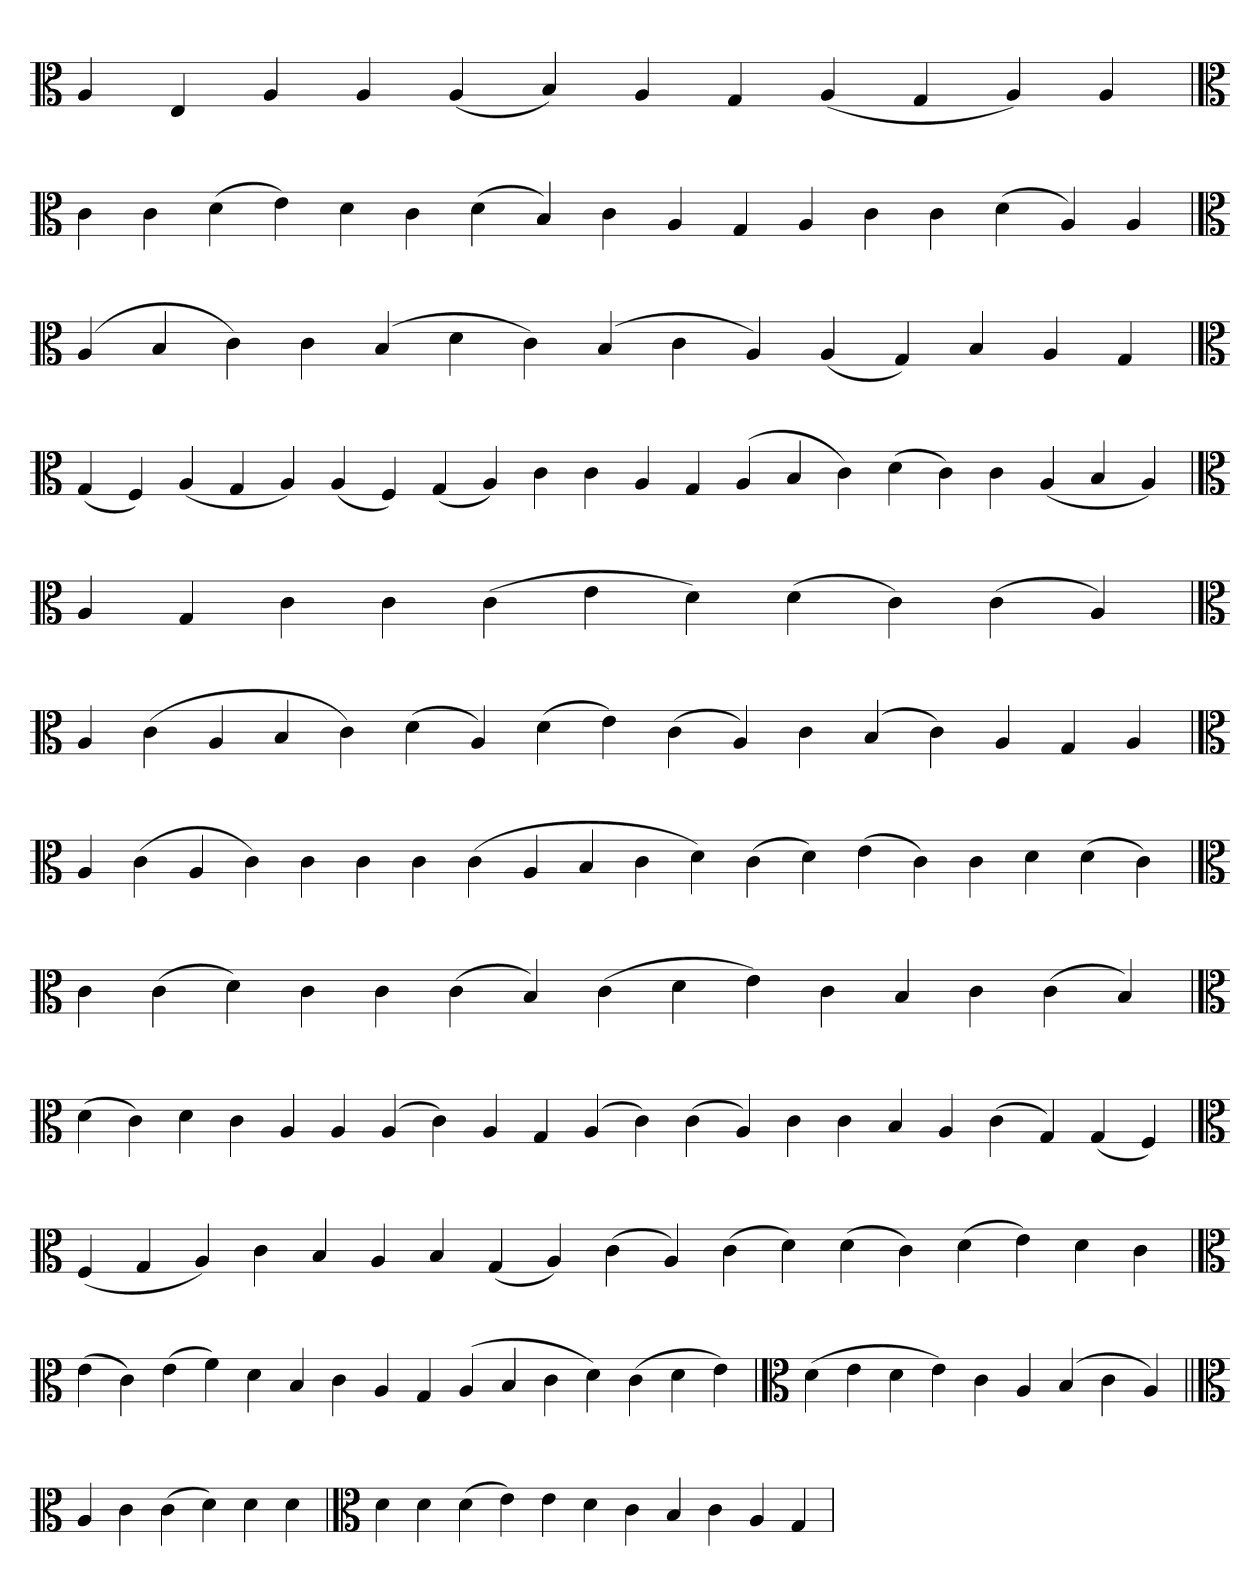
**kern
*part1
*staff1
*clefC3
=
4A
4E
4A
4A
(4A
4B)
4A
4G
(4A
4G
4A)
4A
=`
*clefC3
4c
4c
(4d
4e)
4d
4c
(4d
4B)
4c
4A
4G
4A
4c
4c
(4d
4A)
4A
='
*clefC3
(4A
4B
4c)
4c
(4B
4d
4c)
(4B
4c
4A)
(4A
4G)
4B
4A
4G
=
*clefC3
(4G
4F)
(4A
4G
4A)
(4A
4F)
(4G
4A)
4c
4c
4A
4G
(4A
4B
4c)
(4d
4c)
4c
(4A
4B
4A)
=
*clefC3
4A
4G
4c
4c
(4c
4e
4d)
(4d
4c)
(4c
4A)
=`
*clefC3
4A
(4c
4A
4B
4c)
(4d
4A)
(4d
4e)
(4c
4A)
4c
(4B
4c)
4A
4G
4A
='
*clefC3
4A
(4c
4A
4c)
4c
4c
4c
(4c
4A
4B
4c
4d)
(4c
4d)
(4e
4c)
4c
4d
(4d
4c)
=
*clefC3
4c
(4c
4d)
4c
4c
(4c
4B)
(4c
4d
4e)
4c
4B
4c
(4c
4B)
=`
*clefC3
(4d
4c)
4d
4c
4A
4A
(4A
4c)
4A
4G
(4A
4c)
(4c
4A)
4c
4c
4B
4A
(4c
4G)
(4G
4F)
=
*clefC3
(4F
4G
4A)
4c
4B
4A
4B
(4G
4A)
(4c
4A)
(4c
4d)
(4d
4c)
(4d
4e)
4d
4c
=`
*clefC3
(4e
4c)
(4e
4f)
4d
4B
4c
4A
4G
(4A
4B
4c
4d)
(4c
4d
4e)
=`
*clefC3
(4d
4e
4d
4e)
4c
4A
(4B
4c
4A)
=||
*clefC3
4A
4c
(4c
4d)
4d
4d
=
*clefC3
4d
4d
(4d
4e)
4e
4d
4c
4B
4c
4A
4G
=`
*-
